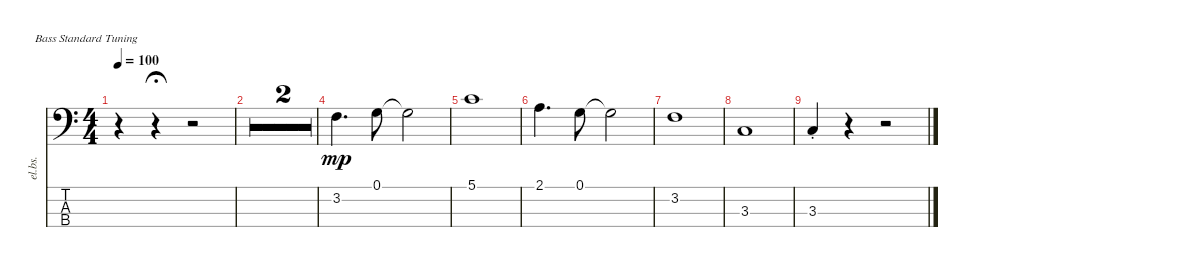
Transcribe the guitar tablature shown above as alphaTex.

\defaultSystemsLayout 4
\bracketExtendMode nobrackets
\track ("Electric Bass" "el.bs.") {defaultSystemsLayout 6 multiBarRest instrument electricbassfinger}
\staff {score tabs}
\tuning (G2 D2 A1 E1)
\ts (4 4)
\tempo 100
\clef f4
\scale
0.187194
\ks c
r.4{dy mf beam Down} r.4{fermata (medium 0.5) beam Down} r.2{beam Down} |
\scale
0.187194 r.1{beam Down} |
\scale
0.187194 r.1{beam Down} |
\scale
0.153865 3.2.4{d dy mp beam Down} 0.1.8{beam Down} 0.1{t}.2{beam Down} |
\scale
0.115425 5.1.1{beam Down} |
\scale
0.153865 2.1.4{d beam Down} 0.1.8{beam Down} 0.1{t}.2{beam Down} |
\scale
0.115425 3.2.1{beam Down} |
\scale
0.115425 3.3.1{beam Up} |
\scale
0.158801 3.3{st}.4{beam Up} r.4{beam Down} r.2{beam Down}
